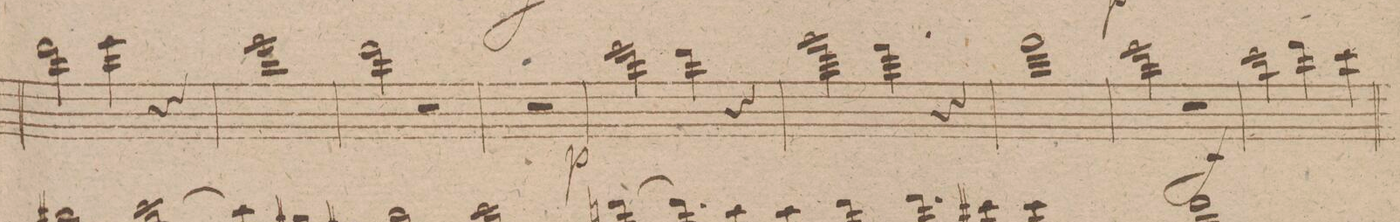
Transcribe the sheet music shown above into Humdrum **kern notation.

**kern	**dynam
*I"Flauto 1mo	*
*clefG2	*
*k[f#c#g#d#]	*
*met(c)	*
*M4/4	*
2ddd#\	.
*4\left	*
4eee\	.
4r	.
=5	=5
1eee\	.
=6	=6
2ddd#\	.
2r	.
=7	=7
1r	.
=8	=8
2eee\	p
*4\right	*
4ddd#\	.
4r	.
=9	=9
2ggg#\	.
4fff#\	.
4r	.
=10	=10
1fff#\	.
=11	=11
2eee\	.
2r	.
=12	=12
2ccc#\	f
4ddd#\	.
4ccc#\	.
=13	=13
*-	*-
